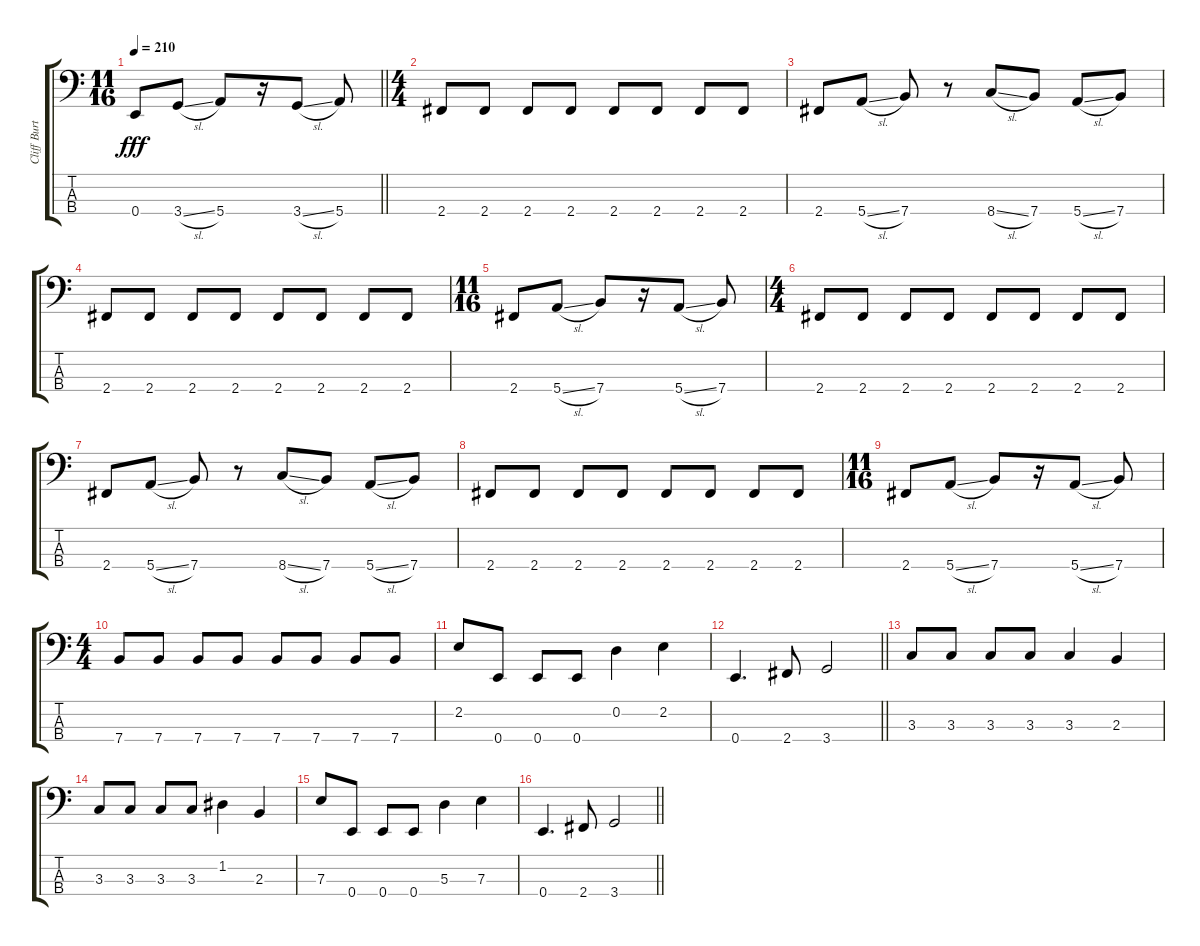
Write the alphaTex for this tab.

\track ("Cliff Burton" "Cliff Burt") {instrument electricbassfinger}
\staff {score tabs}
\tuning (G2 D2 A1 E1) {hide}
\ts (11 16)
\tempo 210
\clef f4
\barLineRight lightlight
\ks c
0.4.8{dy fff} 3.4{sl}.8 5.4.8 r.16 3.4{sl}.8 5.4.8 |
\ts (4 4)
2.4.8 2.4.8 2.4.8 2.4.8 2.4.8 2.4.8 2.4.8 2.4.8 |
2.4.8 5.4{sl}.8 7.4.8 r.8 8.4{sl}.8 7.4.8 5.4{sl}.8 7.4.8 |
2.4.8 2.4.8 2.4.8 2.4.8 2.4.8 2.4.8 2.4.8 2.4.8 |
\ts (11 16)
2.4.8 5.4{sl}.8 7.4.8 r.16 5.4{sl}.8 7.4.8 |
\ts (4 4)
2.4.8 2.4.8 2.4.8 2.4.8 2.4.8 2.4.8 2.4.8 2.4.8 |
2.4.8 5.4{sl}.8 7.4.8 r.8 8.4{sl}.8 7.4.8 5.4{sl}.8 7.4.8 |
2.4.8 2.4.8 2.4.8 2.4.8 2.4.8 2.4.8 2.4.8 2.4.8 |
\ts (11 16)
2.4.8 5.4{sl}.8 7.4.8 r.16 5.4{sl}.8 7.4.8 |
\ts (4 4)
7.4.8 7.4.8 7.4.8 7.4.8 7.4.8 7.4.8 7.4.8 7.4.8 |
2.2.8 0.4.8 0.4.8 0.4.8 0.2.4 2.2.4 |
\barLineRight lightlight
0.4.4{d} 2.4.8 3.4.2 |
3.3.8 3.3.8 3.3.8 3.3.8 3.3.4 2.3.4 |
3.3.8 3.3.8 3.3.8 3.3.8 1.2.4 2.3.4 |
7.3.8 0.4.8 0.4.8 0.4.8 5.3.4 7.3.4 |
\barLineRight lightlight
0.4.4{d} 2.4.8 3.4.2
